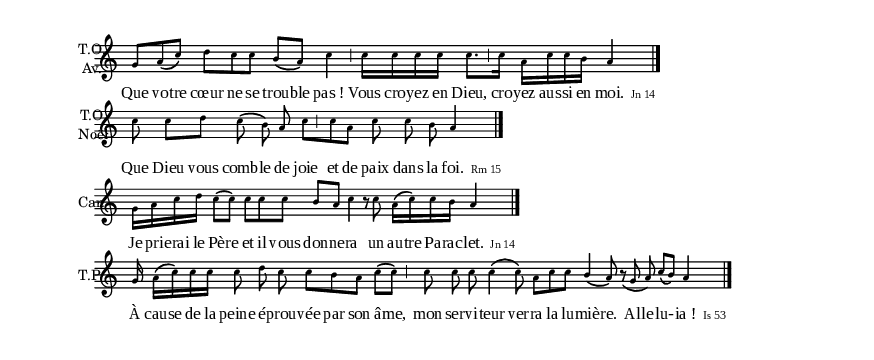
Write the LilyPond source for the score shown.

\version "2.14.0"
\include "definitions.ly"
%\markup {  \hspace #-10 \fill-line { "Psalm 42" "Mode 3" \null \null } }
\noPageBreak

\relative c'' { 
	\new Staff {
		\cadenzaOn
		
		\set Staff.instrumentName = \markup{ \center-column { T.O. Av. } }
		\times 2/3 { g8[ a\( c]\) } 
		\times 2/3 { d[ c c] }
		b[\( a\)] c4 \cesure
		c16[ c c c]  c8.[\cesure c16]
		a16[ c c b]
		a4
		
		\endBar
	}

	\addlyrics {
		Que vo -- tre cœur ne se trou -- ble "pas !" Vous cro -- yez en Dieu, cro -- yez aus -- si en moi.
		
		\markup { \citation #"Jn 14" } }
	
	
}

\relative c'' { 
	\new Staff {
		\cadenzaOn
		
		\set Staff.instrumentName = \markup{ \center-column { T.O. Noël } }
		c8
		c[ d]
		\times 2/3 { c\( b\) a }
		\times 2/3 { c[\cesure \pespace c a] }
		\times 2/3 { c c b }
		a4
		
		\endBar
	}

	\addlyrics {
		Que Dieu vous comb -- le de joie et de paix dans la foi.
		
		\markup { \citation #"Rm 15" } }
	
	
}

\relative c'' { 
	\new Staff {
		\cadenzaOn
		
		\set Staff.instrumentName = \markup{ \center-column { Car. } }
		g16[ a c d]  c8[\( c\)]
		\times 2/3 { c[ c c] } b[ a] c4 \pespace
		r8 c8 a16[\( c\) c b] a4
		\endBar
	}

	\addlyrics {
		
		Je pri -- erai le Pè -- re et il vous don -- ne -- ra un au -- tre Pa -- rac -- let.
		\markup { \citation #"Jn 14" } }
	
	
}


\relative c'' { 
	\new Staff {
		\cadenzaOn
		
		\set Staff.instrumentName = \markup{ \center-column { T.P. } }
		g16
		a[\( c\) c c]
		\times 2/3 { c8 d c }
		\times 2/3 { c[ b a] }
		c[\( c\)]
		\cesure \pespace
		\times 2/3 { c c c }
		\times 2/3 { c4\( c8\) }
		\times 2/3 { a[ c c] }
		\stemUp \times 2/3 { b4\( a8\) }
		
\espall
		\times 2/3 { r
8_\( g a\) }
		c[\( b\)]
		a4
		
		
		
		\endBar
	}

	\addlyrics {
		
		À cau -- se de la peine é -- prou -- vée par son â -- me, mon ser -- vi -- teur ver -- ra la lu -- miè -- re. "Al" -- le -- lu -- - -- "ia !"
		
		\markup { \citation #"Is 53" } }
	
	
}
